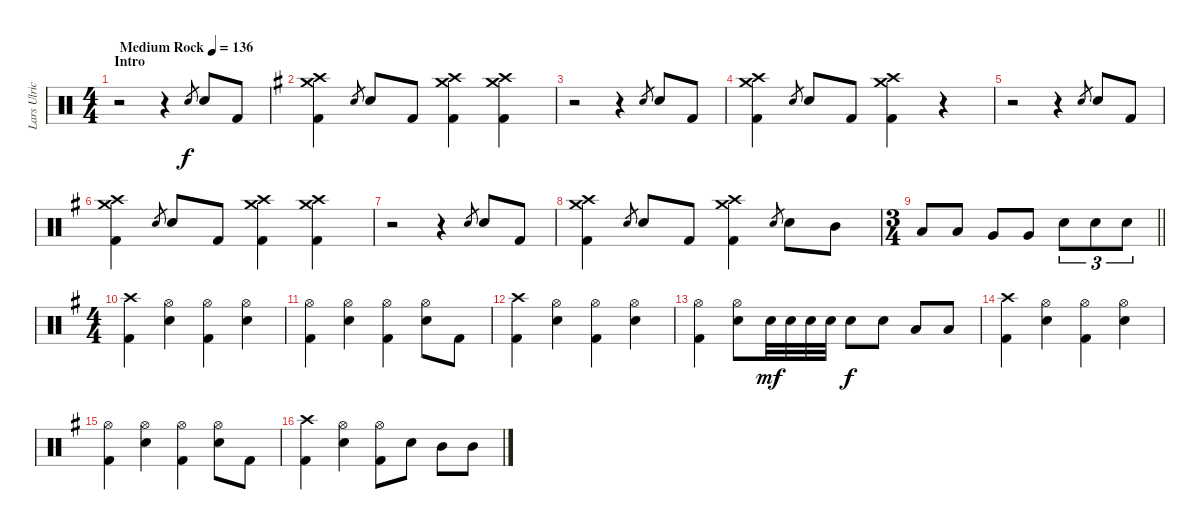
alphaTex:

\track ("Lars Ulrich" "Lars Ulric") {instrument percussion}
\staff {score}
\articulation defaults
\ts (4 4)
\section ("" "Intro")
\tempo (136 "Medium Rock")
\clef neutral
\ks c
r.2{dy f} r.4 "Snare (hit) 2".8{gr} "Snare (hit) 2".8 "Kick (hit) 2".8 |
\ks eminor
("Crash high (hit)" "Crash medium (hit)" "Kick (hit) 2").4 "Snare (hit) 2".8{gr} "Snare (hit) 2".8 "Kick (hit) 2".8 ("Crash high (hit)" "Crash medium (hit)" "Kick (hit) 2").4 ("Crash high (hit)" "Crash medium (hit)" "Kick (hit) 2").4 |
r.2 r.4 "Snare (hit) 2".8{gr} "Snare (hit) 2".8 "Kick (hit) 2".8 |
("Crash high (hit)" "Crash medium (hit)" "Kick (hit) 2").4 "Snare (hit) 2".8{gr} "Snare (hit) 2".8 "Kick (hit) 2".8 ("Crash high (hit)" "Crash medium (hit)" "Kick (hit) 2").4 r.4 |
r.2 r.4 "Snare (hit) 2".8{gr} "Snare (hit) 2".8 "Kick (hit) 2".8 |
("Crash high (hit)" "Crash medium (hit)" "Kick (hit) 2").4 "Snare (hit) 2".8{gr} "Snare (hit) 2".8 "Kick (hit) 2".8 ("Crash high (hit)" "Crash medium (hit)" "Kick (hit) 2").4 ("Crash high (hit)" "Crash medium (hit)" "Kick (hit) 2").4 |
r.2 r.4 "Snare (hit) 2".8{gr} "Snare (hit) 2".8 "Kick (hit) 2".8 |
("Crash high (hit)" "Crash medium (hit)" "Kick (hit) 2").4 "Snare (hit) 2".8{gr} "Snare (hit) 2".8 "Kick (hit) 2".8 ("Crash high (hit)" "Crash medium (hit)" "Kick (hit) 2").4 "Snare (hit) 2".8{gr} "Snare (hit) 2".8 "Mid Tom (hit)".8 |
\ts (3 4)
\barLineRight lightlight "Low Tom (hit)".8 "Low Tom (hit)".8 "Very Low Tom (hit)".8 "Very Low Tom (hit)".8 "Snare (hit) 2".8{tu (3 2)} "Snare (hit) 2".8{tu (3 2)} "Snare (hit) 2".8{tu (3 2)}
|
\ts (4 4)
("Crash high (hit)" "Kick (hit) 2").4 ("Hi-Hat (open)" "Snare (hit) 2").4 ("Hi-Hat (open)" "Kick (hit) 2").4 ("Hi-Hat (open)" "Snare (hit) 2").4 |
("Hi-Hat (open)" "Kick (hit) 2").4 ("Hi-Hat (open)" "Snare (hit) 2").4 ("Hi-Hat (open)" "Kick (hit) 2").4 ("Hi-Hat (open)" "Snare (hit) 2").8 "Kick (hit) 2".8 |
("Crash high (hit)" "Kick (hit) 2").4 ("Hi-Hat (open)" "Snare (hit) 2").4 ("Hi-Hat (open)" "Kick (hit) 2").4 ("Hi-Hat (open)" "Snare (hit) 2").4 |
("Hi-Hat (open)" "Kick (hit) 2").4 ("Hi-Hat (open)" "Snare (hit) 2").8 "Snare (hit) 2".32{dy mf} "Snare (hit) 2".32 "Snare (hit) 2".32 "Snare (hit) 2".32 "Snare (hit) 2".8{dy f} "Snare (hit) 2".8 "Low Tom (hit)".8 "Low Tom (hit)".8 |
("Crash high (hit)" "Kick (hit) 2").4 ("Hi-Hat (open)" "Snare (hit) 2").4 ("Hi-Hat (open)" "Kick (hit) 2").4 ("Hi-Hat (open)" "Snare (hit) 2").4 |
("Hi-Hat (open)" "Kick (hit) 2").4 ("Hi-Hat (open)" "Snare (hit) 2").4 ("Hi-Hat (open)" "Kick (hit) 2").4 ("Hi-Hat (open)" "Snare (hit) 2").8 "Kick (hit) 2".8 |
("Crash high (hit)" "Kick (hit) 2").4 ("Hi-Hat (open)" "Snare (hit) 2").4 ("Hi-Hat (open)" "Kick (hit) 2").8 "Snare (hit) 2".8 "Mid Tom (hit)".8 "Mid Tom (hit)".8
